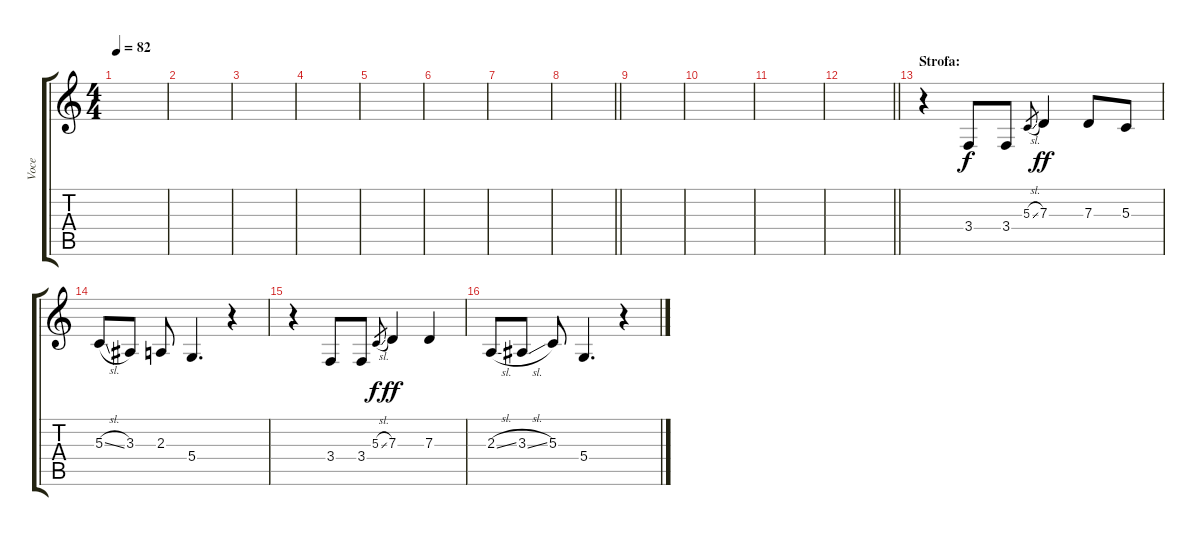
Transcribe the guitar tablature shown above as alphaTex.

\track ("Voce" "Voce") {instrument clarinet}
\staff {score tabs}
\tuning (E4 B3 G3 D3 A2 E2) {hide}
\ts (4 4)
\tempo 82
\clef g2
\ks c
|
|
|
|
|
|
|
\barLineRight lightlight
|
|
|
|
\barLineRight lightlight
|
\section ("" "Strofa:")
r.4 3.4.8 3.4.8 5.3{sl}.8{gr dy f} 7.3.4{dy ff} 7.3.8 5.3.8 |
5.3{sl}.8 3.3.8 2.3.8 5.4.4{d} r.4 |
r.4 3.4.8 3.4.8 5.3{sl}.8{gr dy f} 7.3.4{dy ff} 7.3.4 |
2.3{sl}.8 3.3{sl}.8 5.3.8 5.4.4{d} r.4
